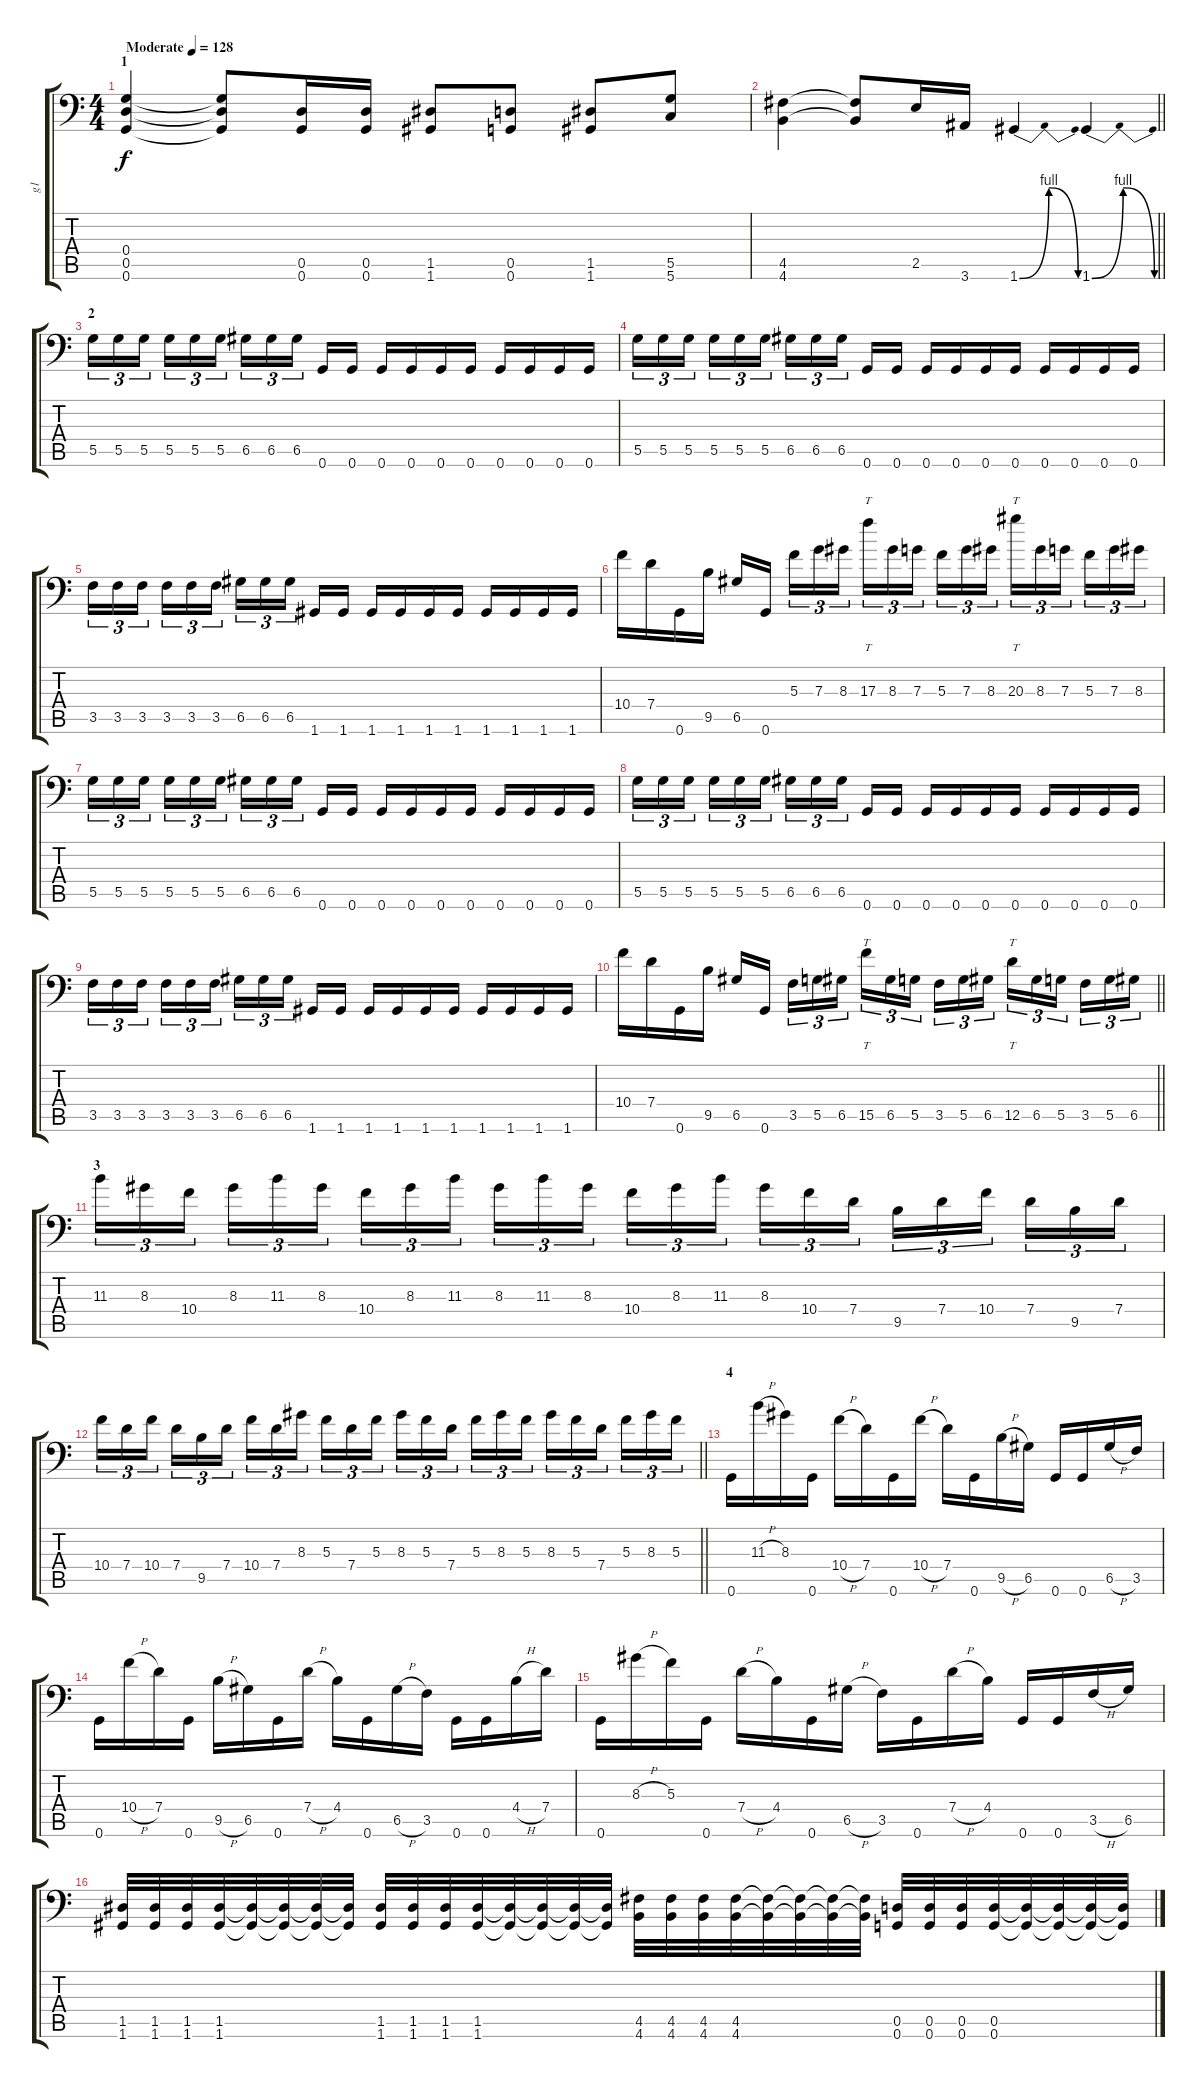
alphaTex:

\track ("g1" "g1") {instrument distortionguitar}
\staff {score tabs}
\tuning (A3 E3 C3 G2 D2 G1) {hide}
\ts (4 4)
\section ("" "1")
\tempo (128 "Moderate")
\clef f4
\ks c
(0.4 0.5 0.6).4{dy f instrument distortionguitar} (0.4{t} 0.5{t} 0.6{t}).8 (0.5 0.6).16 (0.5 0.6).16 (1.5 1.6).8 (0.5 0.6).8 (1.5 1.6).8 (5.5 5.6).8 |
\barLineRight lightlight
(4.5 4.6).4 (4.5{t} 4.6{t}).8 2.5.16 3.6.16 1.6{be (bendrelease 0 0 15 4 15 4 60 0)}.4 1.6{be (bendrelease 0 0 15 4 15 4 60 0)}.4 |
\section ("" "2")
5.5.16{tu (3 2)} 5.5.16{tu (3 2)} 5.5.16{tu (3 2) beam splitsecondary} 5.5.16{tu (3 2)} 5.5.16{tu (3 2)} 5.5.16{tu (3 2)} 6.5.16{tu (3 2)} 6.5.16{tu (3 2)} 6.5.16{tu (3 2) beam splitsecondary} 0.6.16 0.6.16 0.6.16 0.6.16 0.6.16 0.6.16 0.6.16 0.6.16 0.6.16 0.6.16 |
5.5.16{tu (3 2)} 5.5.16{tu (3 2)} 5.5.16{tu (3 2) beam splitsecondary} 5.5.16{tu (3 2)} 5.5.16{tu (3 2)} 5.5.16{tu (3 2)} 6.5.16{tu (3 2)} 6.5.16{tu (3 2)} 6.5.16{tu (3 2) beam splitsecondary} 0.6.16 0.6.16 0.6.16 0.6.16 0.6.16 0.6.16 0.6.16 0.6.16 0.6.16 0.6.16 |
3.5.16{tu (3 2)} 3.5.16{tu (3 2)} 3.5.16{tu (3 2) beam splitsecondary} 3.5.16{tu (3 2)} 3.5.16{tu (3 2)} 3.5.16{tu (3 2)} 6.5.16{tu (3 2)} 6.5.16{tu (3 2)} 6.5.16{tu (3 2) beam splitsecondary} 1.6.16 1.6.16 1.6.16 1.6.16 1.6.16 1.6.16 1.6.16 1.6.16 1.6.16 1.6.16 |
10.4.16 7.4.16 0.6.16 9.5.16 6.5.16 0.6.16{beam splitsecondary} 5.3.16{tu (3 2)} 7.3.16{tu (3 2)} 8.3.16{tu (3 2)} 17.3.16{tt tu (3 2)} 8.3.16{tu (3 2)} 7.3.16{tu (3 2) beam splitsecondary} 5.3.16{tu (3 2)} 7.3.16{tu (3 2)} 8.3.16{tu (3 2)} 20.3.16{tt tu (3 2)} 8.3.16{tu (3 2)} 7.3.16{tu (3 2) beam splitsecondary} 5.3.16{tu (3 2)} 7.3.16{tu (3 2)} 8.3.16{tu (3 2)} |
5.5.16{tu (3 2)} 5.5.16{tu (3 2)} 5.5.16{tu (3 2) beam splitsecondary} 5.5.16{tu (3 2)} 5.5.16{tu (3 2)} 5.5.16{tu (3 2)} 6.5.16{tu (3 2)} 6.5.16{tu (3 2)} 6.5.16{tu (3 2) beam splitsecondary} 0.6.16 0.6.16 0.6.16 0.6.16 0.6.16 0.6.16 0.6.16 0.6.16 0.6.16 0.6.16 |
5.5.16{tu (3 2)} 5.5.16{tu (3 2)} 5.5.16{tu (3 2) beam splitsecondary} 5.5.16{tu (3 2)} 5.5.16{tu (3 2)} 5.5.16{tu (3 2)} 6.5.16{tu (3 2)} 6.5.16{tu (3 2)} 6.5.16{tu (3 2) beam splitsecondary} 0.6.16 0.6.16 0.6.16 0.6.16 0.6.16 0.6.16 0.6.16 0.6.16 0.6.16 0.6.16 |
3.5.16{tu (3 2)} 3.5.16{tu (3 2)} 3.5.16{tu (3 2) beam splitsecondary} 3.5.16{tu (3 2)} 3.5.16{tu (3 2)} 3.5.16{tu (3 2)} 6.5.16{tu (3 2)} 6.5.16{tu (3 2)} 6.5.16{tu (3 2) beam splitsecondary} 1.6.16 1.6.16 1.6.16 1.6.16 1.6.16 1.6.16 1.6.16 1.6.16 1.6.16 1.6.16 |
\barLineRight lightlight
10.4.16 7.4.16 0.6.16 9.5.16 6.5.16 0.6.16{beam splitsecondary} 3.5.16{tu (3 2)} 5.5.16{tu (3 2)} 6.5.16{tu (3 2)} 15.5.16{tt tu (3 2)} 6.5.16{tu (3 2)} 5.5.16{tu (3 2) beam splitsecondary} 3.5.16{tu (3 2)} 5.5.16{tu (3 2)} 6.5.16{tu (3 2)} 12.5.16{tt tu (3 2)} 6.5.16{tu (3 2)} 5.5.16{tu (3 2) beam splitsecondary} 3.5.16{tu (3 2)} 5.5.16{tu (3 2)} 6.5.16{tu (3 2)} |
\section ("" "3")
11.3.16{tu (3 2) volume 12 instrument cello} 8.3.16{tu (3 2)} 10.4.16{tu (3 2) beam splitsecondary} 8.3.16{tu (3 2)} 11.3.16{tu (3 2)} 8.3.16{tu (3 2)} 10.4.16{tu (3 2)} 8.3.16{tu (3 2)} 11.3.16{tu (3 2) beam splitsecondary} 8.3.16{tu (3 2)} 11.3.16{tu (3 2)} 8.3.16{tu (3 2)} 10.4.16{tu (3 2)} 8.3.16{tu (3 2)} 11.3.16{tu (3 2) beam splitsecondary} 8.3.16{tu (3 2)} 10.4.16{tu (3 2)} 7.4.16{tu (3 2)} 9.5.16{tu (3 2)} 7.4.16{tu (3 2)} 10.4.16{tu (3 2) beam splitsecondary} 7.4.16{tu (3 2)} 9.5.16{tu (3 2)} 7.4.16{tu (3 2)} |
\barLineRight lightlight
10.4.16{tu (3 2)} 7.4.16{tu (3 2)} 10.4.16{tu (3 2) beam splitsecondary} 7.4.16{tu (3 2)} 9.5.16{tu (3 2)} 7.4.16{tu (3 2)} 10.4.16{tu (3 2)} 7.4.16{tu (3 2)} 8.3.16{tu (3 2) beam splitsecondary} 5.3.16{tu (3 2)} 7.4.16{tu (3 2)} 5.3.16{tu (3 2)} 8.3.16{tu (3 2)} 5.3.16{tu (3 2)} 7.4.16{tu (3 2) beam splitsecondary} 5.3.16{tu (3 2)} 8.3.16{tu (3 2)} 5.3.16{tu (3 2)} 8.3.16{tu (3 2)} 5.3.16{tu (3 2)} 7.4.16{tu (3 2) beam splitsecondary} 5.3.16{tu (3 2)} 8.3.16{tu (3 2)} 5.3.16{tu (3 2)} |
\section ("" "4")
0.6.16{instrument distortionguitar} 11.3{h}.16 8.3.16 0.6.16 10.4{h}.16 7.4.16 0.6.16 10.4{h}.16 7.4.16 0.6.16 9.5{h}.16 6.5.16 0.6.16 0.6.16 6.5{h}.16 3.5.16 |
0.6.16 10.4{h}.16 7.4.16 0.6.16 9.5{h}.16 6.5.16 0.6.16 7.4{h}.16 4.4.16 0.6.16 6.5{h}.16 3.5.16 0.6.16 0.6.16 4.4{h}.16 7.4.16 |
0.6.16 8.3{h}.16 5.3.16 0.6.16 7.4{h}.16 4.4.16 0.6.16 6.5{h}.16 3.5.16 0.6.16 7.4{h}.16 4.4.16 0.6.16 0.6.16 3.5{h}.16 6.5.16 |
(1.5 1.6).32 (1.5 1.6).32 (1.5 1.6).32 (1.5 1.6).32 (1.5{t} 1.6{t}).32 (1.5{t} 1.6{t}).32 (1.5{t} 1.6{t}).32 (1.5{t} 1.6{t}).32 (1.5 1.6).32 (1.5 1.6).32 (1.5 1.6).32 (1.5 1.6).32 (1.5{t} 1.6{t}).32 (1.5{t} 1.6{t}).32 (1.5{t} 1.6{t}).32 (1.5{t} 1.6{t}).32 (4.5 4.6).32 (4.5 4.6).32 (4.5 4.6).32 (4.5 4.6).32 (4.5{t} 4.6{t}).32 (4.5{t} 4.6{t}).32 (4.5{t} 4.6{t}).32 (4.5{t} 4.6{t}).32 (0.5 0.6).32 (0.5 0.6).32 (0.5 0.6).32 (0.5 0.6).32 (0.5{t} 0.6{t}).32 (0.5{t} 0.6{t}).32 (0.5{t} 0.6{t}).32 (0.5{t} 0.6{t}).32
